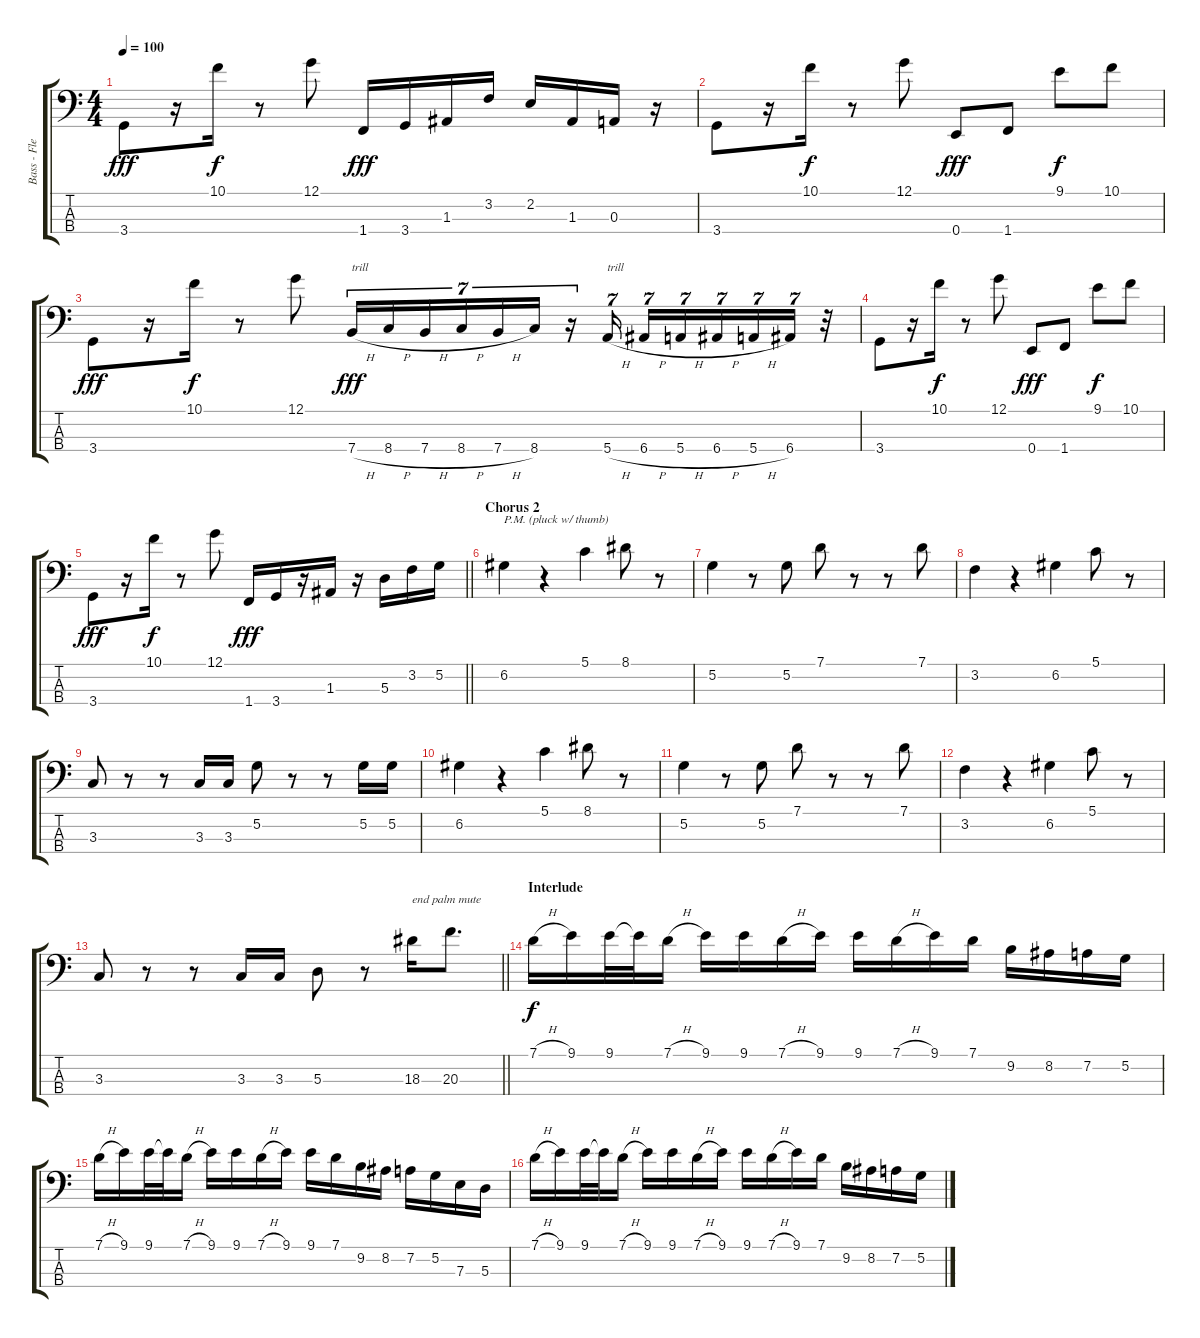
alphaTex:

\track ("Bass - Flea" "Bass - Fle") {instrument electricbassfinger}
\staff {score tabs}
\tuning (G2 D2 A1 E1) {hide}
\ts (4 4)
\tempo 100
\clef f4
\ks c
3.4.8{dy fff} r.16 10.1.16{dy f} r.8 12.1.8 1.4.16{dy fff} 3.4.16 1.3.16 3.2.16 2.2.16 1.3.16 0.3.16 r.16 |
3.4.8 r.16 10.1.16{dy f} r.8 12.1.8 0.4.8{dy fff} 1.4.8 9.1.8{dy f} 10.1.8 |
3.4.8{dy fff} r.16 10.1.16{dy f} r.8 12.1.8 7.4{h}.16{tu (7 4) txt "trill" dy fff} 8.4{h}.16{tu (7 4)} 7.4{h}.16{tu (7 4)} 8.4{h}.16{tu (7 4)} 7.4{h}.16{tu (7 4)} 8.4.16{tu (7 4)} r.16{tu (7 4)} 5.4{h}.16{tu (7 4) txt "trill"} 6.4{h}.16{tu (7 4)} 5.4{h}.16{tu (7 4)} 6.4{h}.16{tu (7 4)} 5.4{h}.16{tu (7 4)} 6.4.16{tu (7 4)} r.32 |
3.4.8 r.16 10.1.16{dy f} r.8 12.1.8 0.4.8{dy fff} 1.4.8 9.1.8{dy f} 10.1.8 |
\barLineRight lightlight
3.4.8{dy fff} r.16 10.1.16{dy f} r.8 12.1.8 1.4.16{dy fff} 3.4.16 r.16 1.3.16 r.16 5.3.16 3.2.16 5.2.16 |
\section ("" "Chorus 2")
6.2.4{txt "P.M. (pluck w/ thumb)"} r.4 5.1.4 8.1.8 r.8 |
5.2.4 r.8 5.2.8 7.1.8 r.8 r.8 7.1.8 |
3.2.4 r.4 6.2.4 5.1.8 r.8 |
3.3.8 r.8 r.8 3.3.16 3.3.16 5.2.8 r.8 r.8 5.2.16 5.2.16 |
6.2.4 r.4 5.1.4 8.1.8 r.8 |
5.2.4 r.8 5.2.8 7.1.8 r.8 r.8 7.1.8 |
3.2.4 r.4 6.2.4 5.1.8 r.8 |
\barLineRight lightlight
3.3.8 r.8 r.8 3.3.16 3.3.16 5.3.8 r.8 18.3.16{txt "end palm mute"} 20.3.8{d} |
\section ("" "Interlude")
7.1{h}.16{dy f} 9.1.16 9.1.32 9.1{t}.32 7.1{h}.16 9.1.16 9.1.16 7.1{h}.16 9.1.16 9.1.16 7.1{h}.16 9.1.16 7.1.16 9.2.16 8.2.16 7.2.16 5.2.16 |
7.1{h}.16 9.1.16 9.1.32 9.1{t}.32 7.1{h}.16 9.1.16 9.1.16 7.1{h}.16 9.1.16 9.1.16 7.1.16 9.2.16 8.2.16 7.2.16 5.2.16 7.3.16 5.3.16 |
7.1{h}.16 9.1.16 9.1.32 9.1{t}.32 7.1{h}.16 9.1.16 9.1.16 7.1{h}.16 9.1.16 9.1.16 7.1{h}.16 9.1.16 7.1.16 9.2.16 8.2.16 7.2.16 5.2.16
